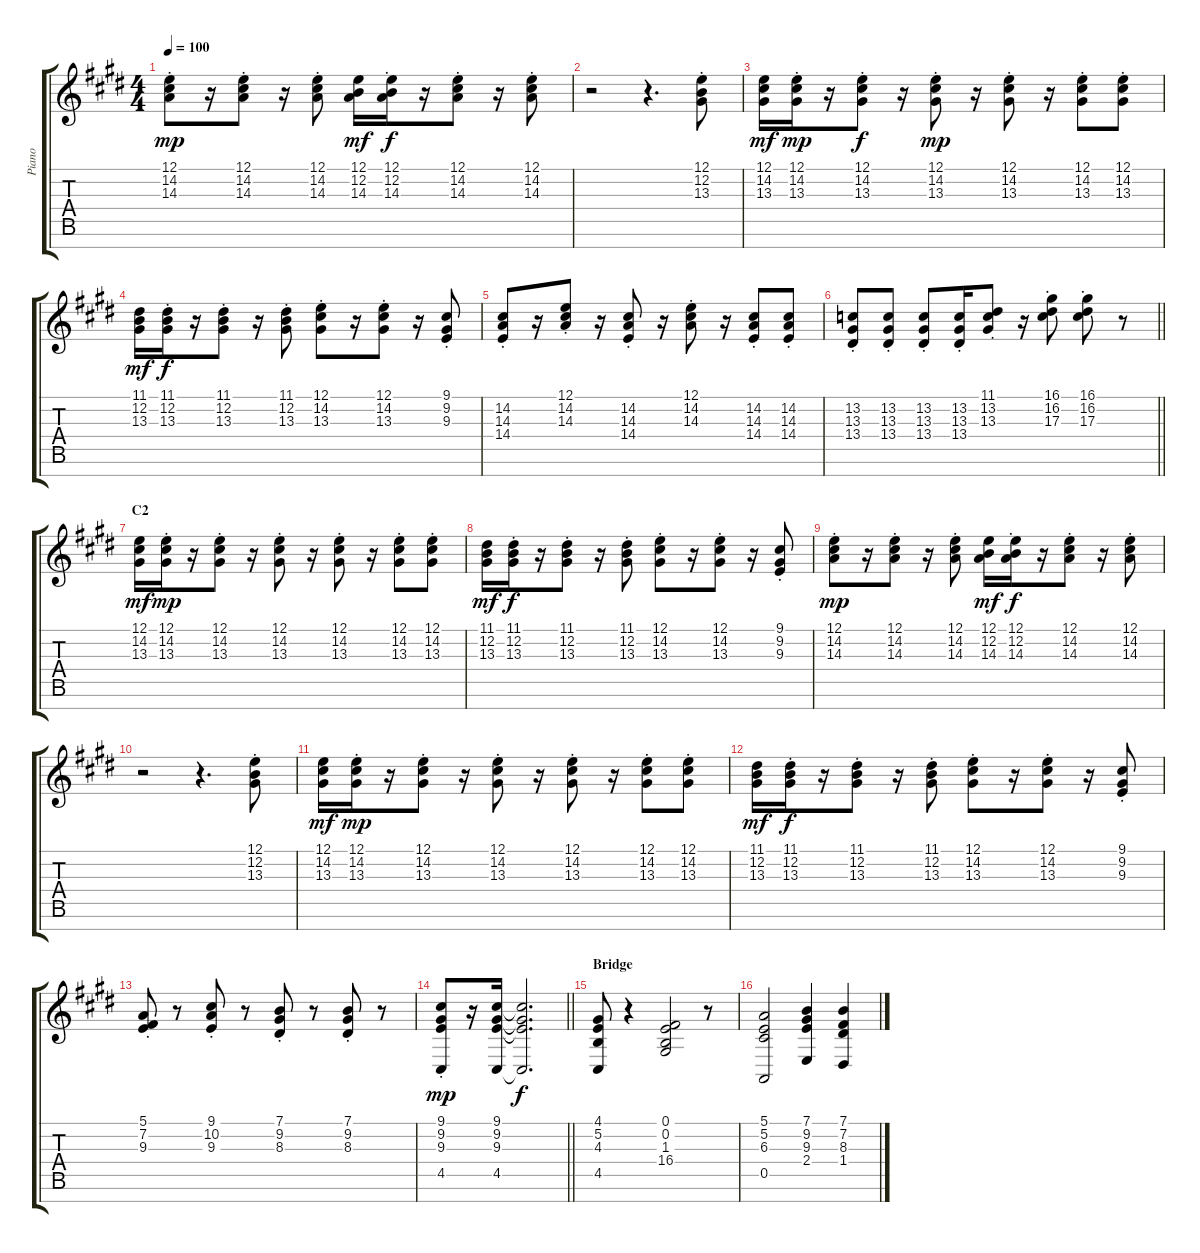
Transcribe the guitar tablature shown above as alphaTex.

\track ("Piano" "Piano") {instrument acousticgrandpiano}
\staff {score tabs}
\tuning (E4 B3 G3 D3 A2 E2 B1) {hide}
\ts (4 4)
\tempo 100
\clef g2
\ks e
(12.1{st} 14.2{st} 14.3{st}).8{dy mp} r.16 (12.1{st} 14.2{st} 14.3{st}).8 r.16 (12.1{st} 14.2{st} 14.3{st}).8 (12.1 12.2 14.3).16{dy mf} (12.1{st} 12.2{st} 14.3{st}).16{dy f} r.16 (12.1{st} 14.2{st} 14.3{st}).8 r.16 (12.1{st} 14.2{st} 14.3{st}).8 |
r.2 r.4{d} (12.1{st} 12.2{st} 13.3{st}).8 |
(12.1 14.2 13.3).16{dy mf} (12.1{st} 14.2{st} 13.3{st}).16{dy mp} r.16 (12.1{st} 14.2{st} 13.3{st}).8{dy f} r.16 (12.1{st} 14.2{st} 13.3{st}).8{dy mp} r.16 (12.1{st} 14.2{st} 13.3{st}).8 r.16 (12.1{st} 14.2{st} 13.3{st}).8 (12.1{st} 14.2{st} 13.3{st}).8 |
(11.1 12.2 13.3).16{dy mf} (11.1{st} 12.2{st} 13.3{st}).16{dy f} r.16 (11.1{st} 12.2{st} 13.3{st}).8 r.16 (11.1{st} 12.2{st} 13.3{st}).8 (12.1{st} 14.2{st} 13.3{st}).8 r.16 (12.1{st} 14.2{st} 13.3{st}).8 r.16 (9.1{st} 9.2{st} 9.3{st}).8 |
(14.2{st} 14.3{st} 14.4{st}).8 r.16 (12.1{st} 14.2{st} 14.3{st}).8 r.16 (14.2{st} 14.3{st} 14.4{st}).8 r.16 (12.1{st} 14.2{st} 14.3{st}).8 r.16 (14.2{st} 14.3{st} 14.4{st}).8 (14.2{st} 14.3{st} 14.4{st}).8 |
\barLineRight lightlight
(13.2{st} 13.3{st} 13.4{st}).8 (13.2{st} 13.3{st} 13.4{st}).8 (13.2{st} 13.3{st} 13.4{st}).8 (13.2{st} 13.3{st} 13.4{st}).16 (11.1{st} 13.2{st} 13.3{st}).8 r.16 (16.1{st} 16.2{st} 17.3{st}).8 (16.1{st} 16.2{st} 17.3{st}).8 r.8 |
\section ("" "C2")
(12.1 14.2 13.3).16{dy mf} (12.1{st} 14.2{st} 13.3{st}).16{dy mp} r.16 (12.1{st} 14.2{st} 13.3{st}).8 r.16 (12.1{st} 14.2{st} 13.3{st}).8 r.16 (12.1{st} 14.2{st} 13.3{st}).8 r.16 (12.1{st} 14.2{st} 13.3{st}).8 (12.1{st} 14.2{st} 13.3{st}).8 |
(11.1 12.2 13.3).16{dy mf} (11.1{st} 12.2{st} 13.3{st}).16{dy f} r.16 (11.1{st} 12.2{st} 13.3{st}).8 r.16 (11.1{st} 12.2{st} 13.3{st}).8 (12.1{st} 14.2{st} 13.3{st}).8 r.16 (12.1{st} 14.2{st} 13.3{st}).8 r.16 (9.1{st} 9.2{st} 9.3{st}).8 |
(12.1{st} 14.2{st} 14.3{st}).8{dy mp} r.16 (12.1{st} 14.2{st} 14.3{st}).8 r.16 (12.1{st} 14.2{st} 14.3{st}).8 (12.1 12.2 14.3).16{dy mf} (12.1{st} 12.2{st} 14.3{st}).16{dy f} r.16 (12.1{st} 14.2{st} 14.3{st}).8 r.16 (12.1{st} 14.2{st} 14.3{st}).8 |
r.2 r.4{d} (12.1{st} 12.2{st} 13.3{st}).8 |
(12.1 14.2 13.3).16{dy mf} (12.1{st} 14.2{st} 13.3{st}).16{dy mp} r.16 (12.1{st} 14.2{st} 13.3{st}).8 r.16 (12.1{st} 14.2{st} 13.3{st}).8 r.16 (12.1{st} 14.2{st} 13.3{st}).8 r.16 (12.1{st} 14.2{st} 13.3{st}).8 (12.1{st} 14.2{st} 13.3{st}).8 |
(11.1 12.2 13.3).16{dy mf} (11.1{st} 12.2{st} 13.3{st}).16{dy f} r.16 (11.1{st} 12.2{st} 13.3{st}).8 r.16 (11.1{st} 12.2{st} 13.3{st}).8 (12.1{st} 14.2{st} 13.3{st}).8 r.16 (12.1{st} 14.2{st} 13.3{st}).8 r.16 (9.1{st} 9.2{st} 9.3{st}).8 |
(5.1{st} 7.2{st} 9.3{st}).8 r.8 (9.1{st} 10.2{st} 9.3{st}).8 r.8 (7.1{st} 9.2{st} 8.3{st}).8 r.8 (7.1{st} 9.2{st} 8.3{st}).8 r.8 |
\barLineRight lightlight
(9.1{st} 9.2{st} 9.3{st} 4.5).8{dy mp} r.16 (9.1 9.2 9.3 4.5).16 (9.1{t} 9.2{t} 9.3{t} 4.5{t}).2{d dy f} |
\section ("" "Bridge")
(4.1 5.2 4.3 4.5).8 r.4 (0.1 0.2 1.3 16.4).2 r.8 |
(5.1 5.2 6.3 0.5).2 (7.1 9.2 9.3 2.4).4 (7.1 7.2 8.3 1.4).4
